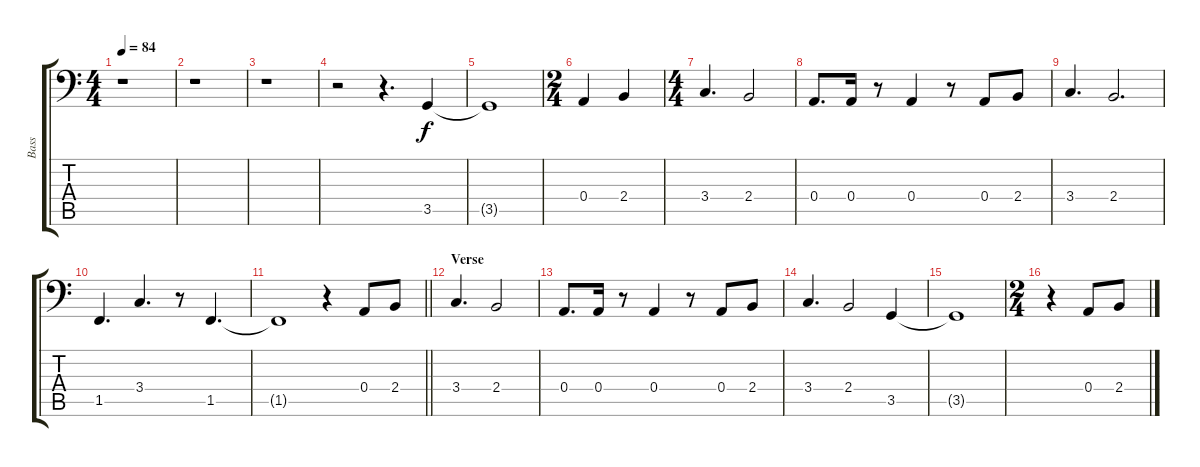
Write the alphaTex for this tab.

\track ("Bass" "Bass") {instrument electricbassfinger}
\staff {score tabs}
\tuning (C3 G2 D2 A1 E1 B0) {hide}
\ts (4 4)
\tempo 84
\clef f4
\ks c
r.1{dy f instrument electricbassfinger} |
r.1 |
r.1 |
r.2 r.4{d} 3.5.4 |
3.5{t}.1 |
\ts (2 4)
0.4.4 2.4.4 |
\ts (4 4)
3.4.4{d} 2.4.2 |
0.4.8{d} 0.4.16 r.8 0.4.4 r.8 0.4.8 2.4.8 |
3.4.4{d} 2.4.2{d} |
1.5.4{d} 3.4.4{d} r.8 1.5.4{d} |
\barLineRight lightlight
1.5{t}.1 r.4 0.4.8 2.4.8 |
\section ("" "Verse")
3.4.4{d} 2.4.2 |
0.4.8{d} 0.4.16 r.8 0.4.4 r.8 0.4.8 2.4.8 |
3.4.4{d} 2.4.2 3.5.4 |
3.5{t}.1 |
\ts (2 4)
r.4 0.4.8 2.4.8
